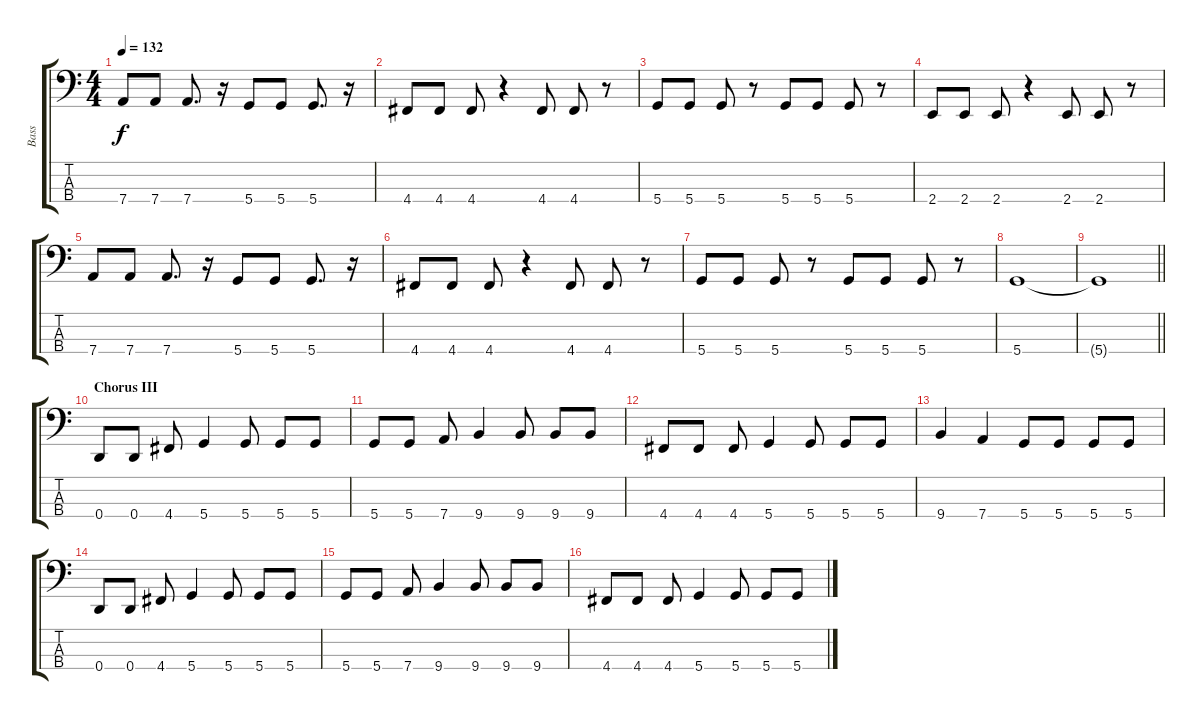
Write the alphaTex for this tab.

\track ("Bass" "Bass") {instrument electricbassfinger}
\staff {score tabs}
\tuning (G2 D2 A1 D1) {hide}
\ts (4 4)
\tempo 132
\clef f4
\ks c
7.4.8{dy f} 7.4.8 7.4.8{d} r.16 5.4.8 5.4.8 5.4.8{d} r.16 |
4.4.8 4.4.8 4.4.8 r.4 4.4.8 4.4.8 r.8 |
5.4.8 5.4.8 5.4.8 r.8 5.4.8 5.4.8 5.4.8 r.8 |
2.4.8 2.4.8 2.4.8 r.4 2.4.8 2.4.8 r.8 |
7.4.8 7.4.8 7.4.8{d} r.16 5.4.8 5.4.8 5.4.8{d} r.16 |
4.4.8 4.4.8 4.4.8 r.4 4.4.8 4.4.8 r.8 |
5.4.8 5.4.8 5.4.8 r.8 5.4.8 5.4.8 5.4.8 r.8 |
5.4.1 |
\barLineRight lightlight
5.4{t}.1 |
\section ("" "Chorus III")
0.4.8 0.4.8 4.4.8 5.4.4 5.4.8 5.4.8 5.4.8 |
5.4.8 5.4.8 7.4.8 9.4.4 9.4.8 9.4.8 9.4.8 |
4.4.8 4.4.8 4.4.8 5.4.4 5.4.8 5.4.8 5.4.8 |
9.4.4 7.4.4 5.4.8 5.4.8 5.4.8 5.4.8 |
0.4.8 0.4.8 4.4.8 5.4.4 5.4.8 5.4.8 5.4.8 |
5.4.8 5.4.8 7.4.8 9.4.4 9.4.8 9.4.8 9.4.8 |
4.4.8 4.4.8 4.4.8 5.4.4 5.4.8 5.4.8 5.4.8
